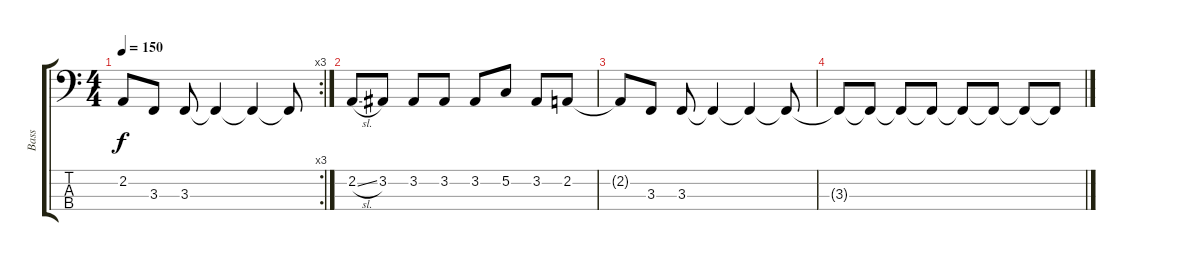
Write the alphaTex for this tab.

\track ("Bass" "Bass") {instrument electricbassfinger}
\staff {score tabs}
\tuning (C2 G1 D1 A0) {hide}
\rc 3
\ts (4 4)
\tempo 150
\clef f4
\ks c
2.2{t}.8{dy f} 3.3.8 3.3.8 3.3{t}.4 3.3{t}.4 3.3{t}.8 |
2.2{sl}.8 3.2.8 3.2.8 3.2.8 3.2.8 5.2.8 3.2.8 2.2.8 |
2.2{t}.8 3.3.8 3.3.8 3.3{t}.4 3.3{t}.4 3.3{t}.8 |
3.3{t}.8 3.3{t}.8 3.3{t}.8 3.3{t}.8 3.3{t}.8 3.3{t}.8 3.3{t}.8 3.3{t}.8
